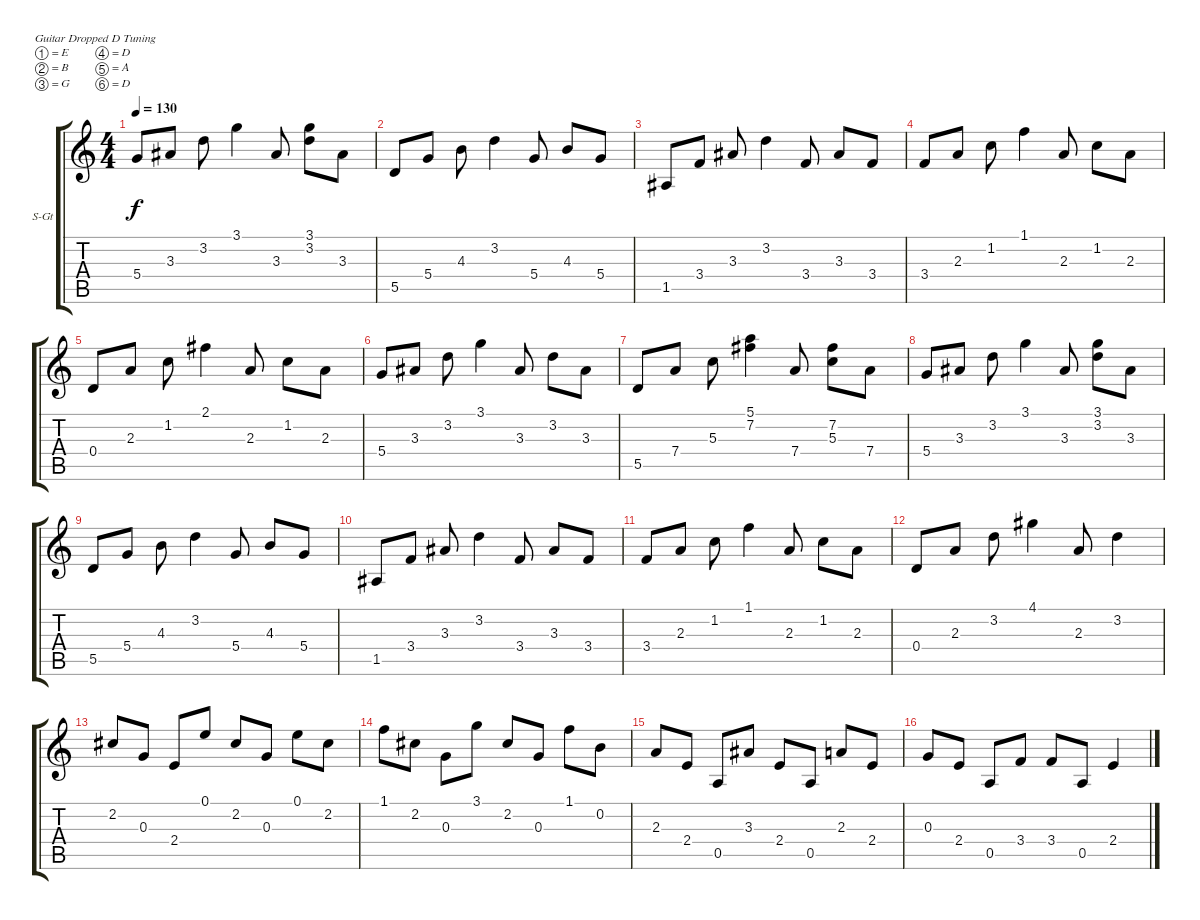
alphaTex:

\defaultSystemsLayout 4
\bracketExtendMode groupsimilarinstruments
\firstSystemTrackNameOrientation horizontal
\otherSystemsTrackNameOrientation horizontal
\track ("Steel Guitar" "S-Gt") {instrument acousticguitarsteel}
\staff {score tabs}
\tuning (E4 B3 G3 D3 A2 D2)
\ts (4 4)
\tempo 130
\clef g2
\ks c
5.4.8{dy f} 3.3.8 3.2.8 3.1.4 3.3.8 (3.2 3.1).8 3.3.8 |
5.5.8 5.4.8 4.3.8 3.2.4 5.4.8 4.3.8 5.4.8 |
1.5.8 3.4.8 3.3.8 3.2.4 3.4.8 3.3.8 3.4.8 |
3.4.8 2.3.8 1.2.8 1.1.4 2.3.8 1.2.8 2.3.8 |
0.4.8 2.3.8 1.2.8 2.1.4 2.3.8 1.2.8 2.3.8 |
5.4.8 3.3.8 3.2.8 3.1.4 3.3.8 3.2.8 3.3.8 |
5.5.8 7.4.8 5.3.8 (7.2 5.1).4 7.4.8 (7.2 5.3).8 7.4.8 |
5.4.8 3.3.8 3.2.8 3.1.4 3.3.8 (3.2 3.1).8 3.3.8 |
5.5.8 5.4.8 4.3.8 3.2.4 5.4.8 4.3.8 5.4.8 |
1.5.8 3.4.8 3.3.8 3.2.4 3.4.8 3.3.8 3.4.8 |
3.4.8 2.3.8 1.2.8 1.1.4 2.3.8 1.2.8 2.3.8 |
0.4.8 2.3.8 3.2.8 4.1.4 2.3.8 3.2.4 |
2.2.8 0.3.8 2.4.8 0.1.8 2.2.8 0.3.8 0.1.8 2.2.8 |
1.1.8 2.2.8 0.3.8 3.1.8 2.2.8 0.3.8 1.1.8 0.2.8 |
2.3.8 2.4.8 0.5.8 3.3.8 2.4.8 0.5.8 2.3.8 2.4.8 |
0.3.8 2.4.8 0.5.8 3.4.8 3.4.8 0.5.8 2.4.4
